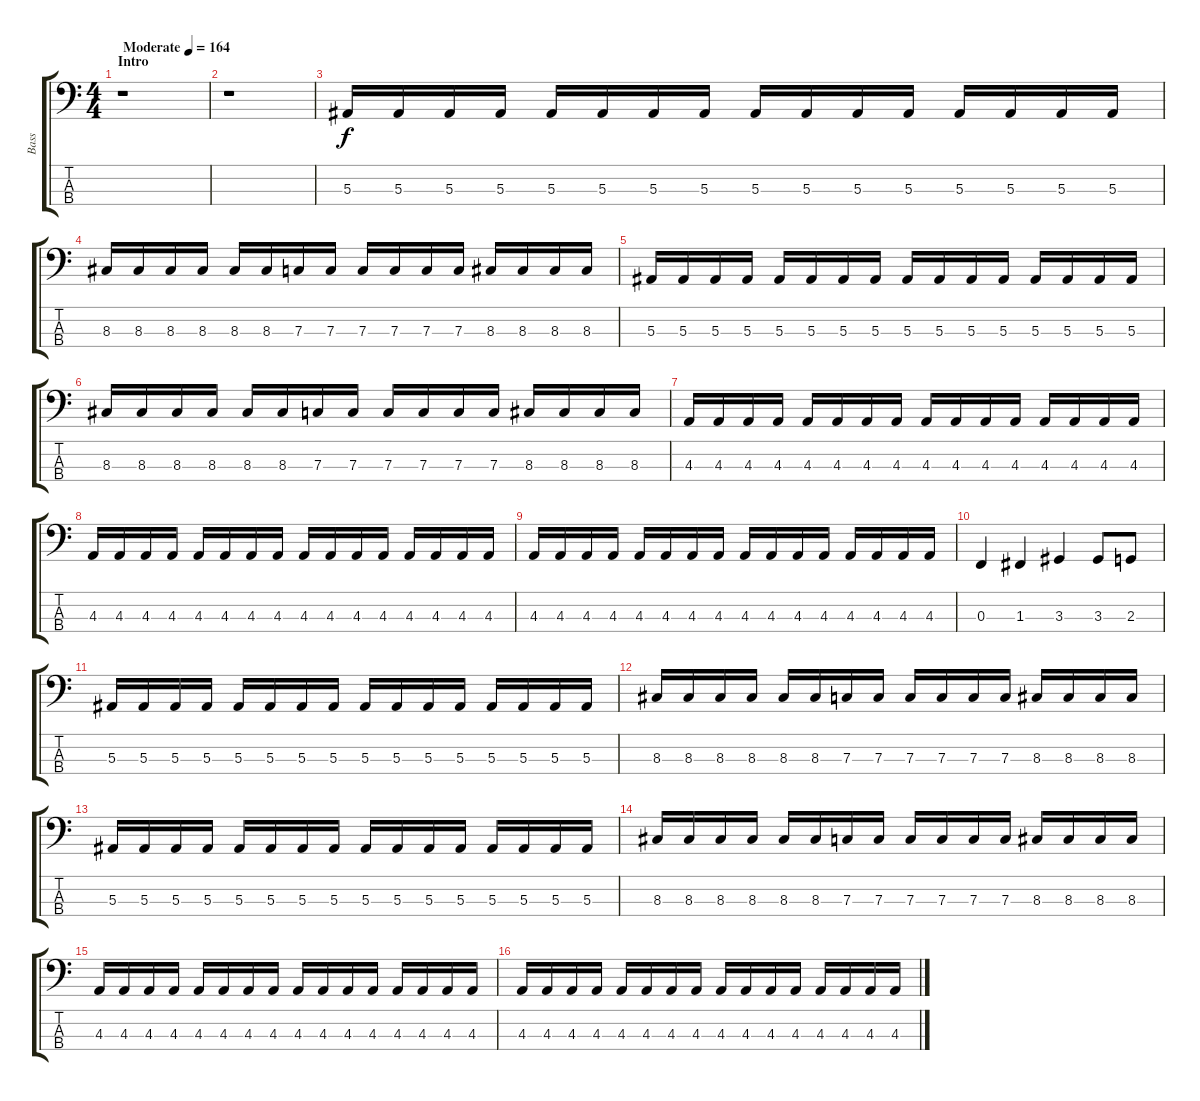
\track ("Bass" "Bass") {instrument electricbasspick}
\staff {score tabs}
\tuning (Eb2 Bb1 F1 C1) {hide}
\ts (4 4)
\section ("" "Intro")
\tempo (164 "Moderate")
\clef f4
\ks c
r.1{dy f instrument electricbasspick} |
r.1 |
5.3.16 5.3.16 5.3.16 5.3.16 5.3.16 5.3.16 5.3.16 5.3.16 5.3.16 5.3.16 5.3.16 5.3.16 5.3.16 5.3.16 5.3.16 5.3.16 |
8.3.16 8.3.16 8.3.16 8.3.16 8.3.16 8.3.16 7.3.16 7.3.16 7.3.16 7.3.16 7.3.16 7.3.16 8.3.16 8.3.16 8.3.16 8.3.16 |
5.3.16 5.3.16 5.3.16 5.3.16 5.3.16 5.3.16 5.3.16 5.3.16 5.3.16 5.3.16 5.3.16 5.3.16 5.3.16 5.3.16 5.3.16 5.3.16 |
8.3.16 8.3.16 8.3.16 8.3.16 8.3.16 8.3.16 7.3.16 7.3.16 7.3.16 7.3.16 7.3.16 7.3.16 8.3.16 8.3.16 8.3.16 8.3.16 |
4.3.16 4.3.16 4.3.16 4.3.16 4.3.16 4.3.16 4.3.16 4.3.16 4.3.16 4.3.16 4.3.16 4.3.16 4.3.16 4.3.16 4.3.16 4.3.16 |
4.3.16 4.3.16 4.3.16 4.3.16 4.3.16 4.3.16 4.3.16 4.3.16 4.3.16 4.3.16 4.3.16 4.3.16 4.3.16 4.3.16 4.3.16 4.3.16 |
4.3.16 4.3.16 4.3.16 4.3.16 4.3.16 4.3.16 4.3.16 4.3.16 4.3.16 4.3.16 4.3.16 4.3.16 4.3.16 4.3.16 4.3.16 4.3.16 |
0.3.4 1.3.4 3.3.4 3.3.8 2.3.8 |
5.3.16 5.3.16 5.3.16 5.3.16 5.3.16 5.3.16 5.3.16 5.3.16 5.3.16 5.3.16 5.3.16 5.3.16 5.3.16 5.3.16 5.3.16 5.3.16 |
8.3.16 8.3.16 8.3.16 8.3.16 8.3.16 8.3.16 7.3.16 7.3.16 7.3.16 7.3.16 7.3.16 7.3.16 8.3.16 8.3.16 8.3.16 8.3.16 |
5.3.16 5.3.16 5.3.16 5.3.16 5.3.16 5.3.16 5.3.16 5.3.16 5.3.16 5.3.16 5.3.16 5.3.16 5.3.16 5.3.16 5.3.16 5.3.16 |
8.3.16 8.3.16 8.3.16 8.3.16 8.3.16 8.3.16 7.3.16 7.3.16 7.3.16 7.3.16 7.3.16 7.3.16 8.3.16 8.3.16 8.3.16 8.3.16 |
4.3.16 4.3.16 4.3.16 4.3.16 4.3.16 4.3.16 4.3.16 4.3.16 4.3.16 4.3.16 4.3.16 4.3.16 4.3.16 4.3.16 4.3.16 4.3.16 |
4.3.16 4.3.16 4.3.16 4.3.16 4.3.16 4.3.16 4.3.16 4.3.16 4.3.16 4.3.16 4.3.16 4.3.16 4.3.16 4.3.16 4.3.16 4.3.16
